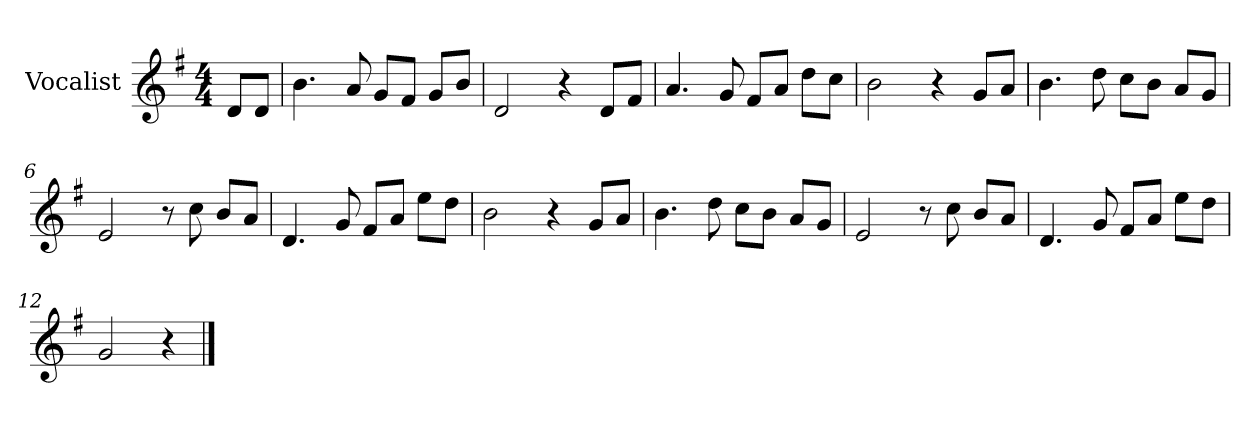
**kern
*part1
*staff1
*I"Vocalist
*k[f#]
*G:
*M4/4
=
8dL
8dJ
=1
4.b
8a
8gL
8f#J
8gL
8bJ
=2
2d
4r
8dL
8f#J
=3
4.a
8g
8f#L
8aJ
8ddL
8ccJ
=4
2b
4r
8gL
8aJ
=5
4.b
8dd
8ccL
8bJ
8aL
8gJ
=6
2e
8r
8cc
8bL
8aJ
=7
4.d
8g
8f#L
8aJ
8eeL
8ddJ
=8
2b
4r
8gL
8aJ
=9
4.b
8dd
8ccL
8bJ
8aL
8gJ
=10
2e
8r
8cc
8bL
8aJ
=11
4.d
8g
8f#L
8aJ
8eeL
8ddJ
=12
2g
4r
==
*-
